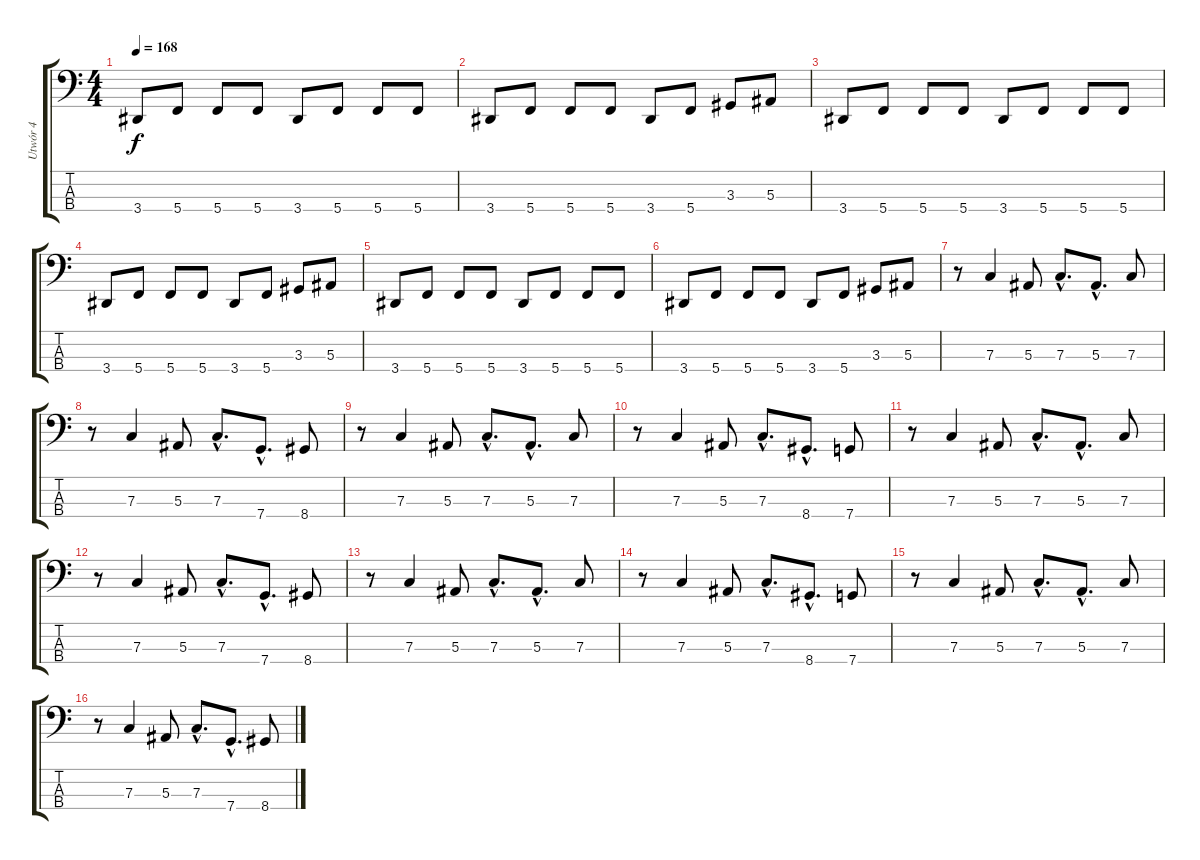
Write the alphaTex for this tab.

\track ("Utwór 4" "Utwór 4") {instrument electricbassfinger}
\staff {score tabs}
\tuning (Eb2 Bb1 F1 C1) {hide}
\ts (4 4)
\tempo 168
\clef f4
\ks c
3.4.8{dy f} 5.4.8 5.4.8 5.4.8 3.4.8 5.4.8 5.4.8 5.4.8 |
3.4.8 5.4.8 5.4.8 5.4.8 3.4.8 5.4.8 3.3.8 5.3.8 |
3.4.8 5.4.8 5.4.8 5.4.8 3.4.8 5.4.8 5.4.8 5.4.8 |
3.4.8 5.4.8 5.4.8 5.4.8 3.4.8 5.4.8 3.3.8 5.3.8 |
3.4.8 5.4.8 5.4.8 5.4.8 3.4.8 5.4.8 5.4.8 5.4.8 |
3.4.8 5.4.8 5.4.8 5.4.8 3.4.8 5.4.8 3.3.8 5.3.8 |
r.8 7.3.4 5.3.8 7.3{hac}.8{d} 5.3{hac}.8{d} 7.3.8 |
r.8 7.3.4 5.3.8 7.3{hac}.8{d} 7.4{hac}.8{d} 8.4.8 |
r.8 7.3.4 5.3.8 7.3{hac}.8{d} 5.3{hac}.8{d} 7.3.8 |
r.8 7.3.4 5.3.8 7.3{hac}.8{d} 8.4{hac}.8{d} 7.4.8 |
r.8 7.3.4 5.3.8 7.3{hac}.8{d} 5.3{hac}.8{d} 7.3.8 |
r.8 7.3.4 5.3.8 7.3{hac}.8{d} 7.4{hac}.8{d} 8.4.8 |
r.8 7.3.4 5.3.8 7.3{hac}.8{d} 5.3{hac}.8{d} 7.3.8 |
r.8 7.3.4 5.3.8 7.3{hac}.8{d} 8.4{hac}.8{d} 7.4.8 |
r.8 7.3.4 5.3.8 7.3{hac}.8{d} 5.3{hac}.8{d} 7.3.8 |
r.8 7.3.4 5.3.8 7.3{hac}.8{d} 7.4{hac}.8{d} 8.4.8
